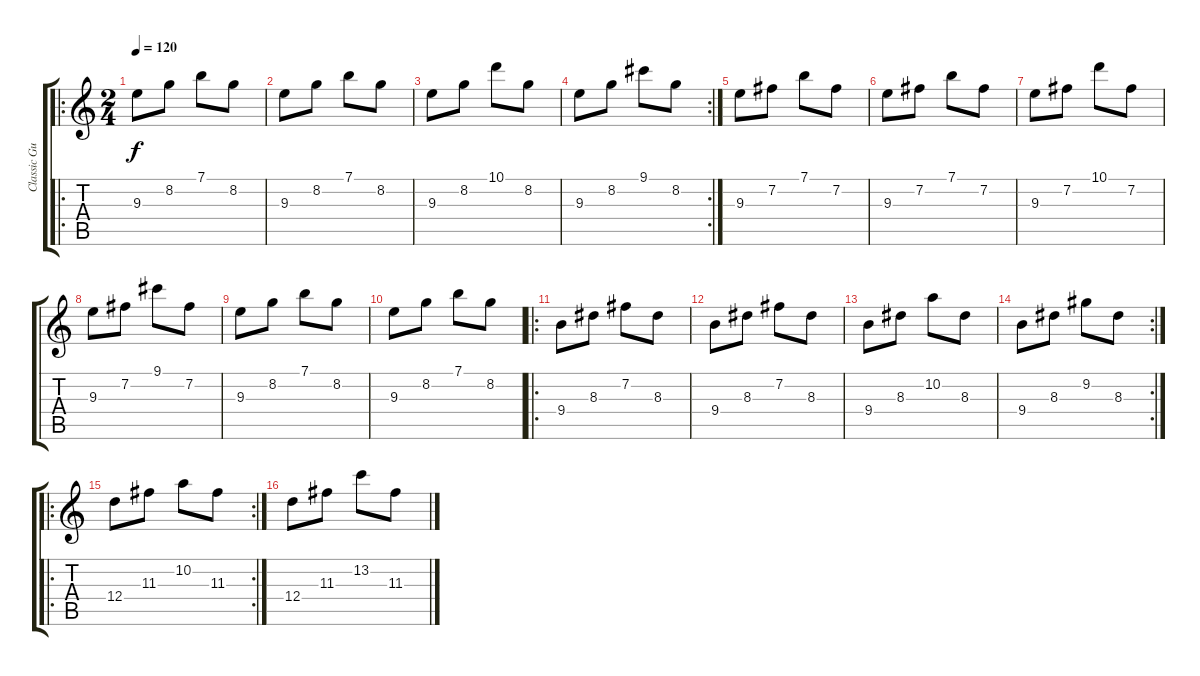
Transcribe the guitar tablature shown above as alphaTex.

\track ("Classic Guitar" "Classic Gu") {instrument acousticguitarnylon}
\staff {score tabs}
\tuning (E4 B3 G3 D3 A2 E2) {hide}
\ro
\ts (2 4)
\tempo 120
\clef g2
\ks c
9.3.8{dy f instrument acousticguitarnylon} 8.2.8 7.1.8 8.2.8 |
9.3.8 8.2.8 7.1.8 8.2.8 |
9.3.8 8.2.8 10.1.8 8.2.8 |
\rc 2
9.3.8 8.2.8 9.1.8 8.2.8 |
9.3.8 7.2.8 7.1.8 7.2.8 |
9.3.8 7.2.8 7.1.8 7.2.8 |
9.3.8 7.2.8 10.1.8 7.2.8 |
9.3.8 7.2.8 9.1.8 7.2.8 |
9.3.8 8.2.8 7.1.8 8.2.8 |
9.3.8 8.2.8 7.1.8 8.2.8 |
\ro
9.4.8 8.3.8 7.2.8 8.3.8 |
9.4.8 8.3.8 7.2.8 8.3.8 |
9.4.8 8.3.8 10.2.8 8.3.8 |
\rc 2
9.4.8 8.3.8 9.2.8 8.3.8 |
\ro
\rc 2
12.4.8 11.3.8 10.2.8 11.3.8 |
12.4.8 11.3.8 13.2.8 11.3.8
